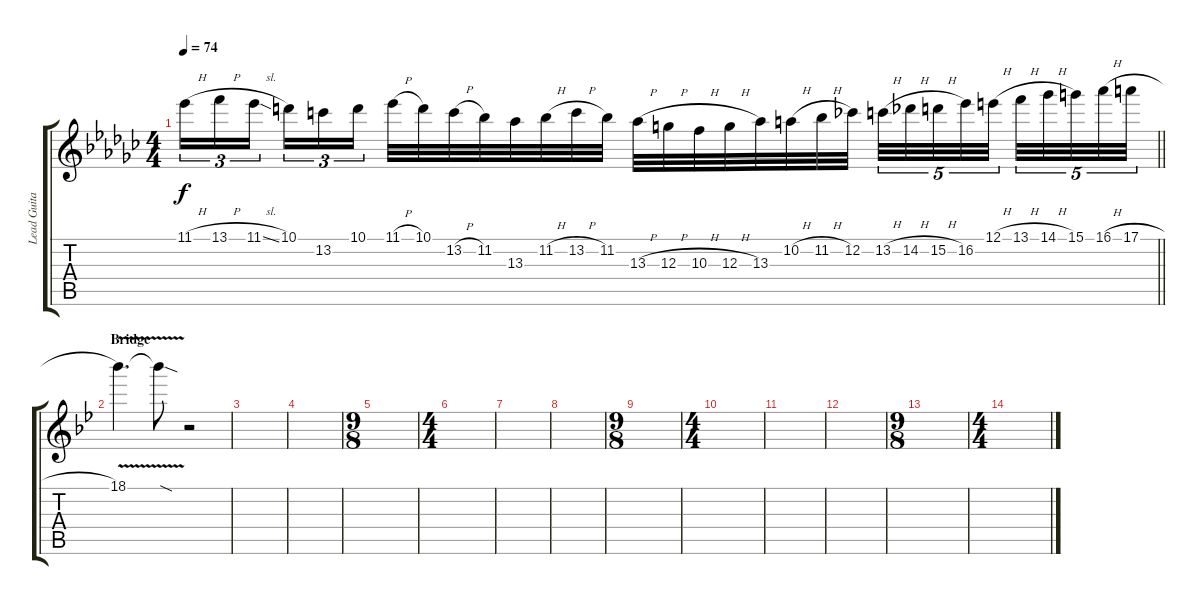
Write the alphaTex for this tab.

\track ("Lead Guitar" "Lead Guita") {instrument distortionguitar}
\staff {score tabs}
\tuning (E4 B3 G3 D3 A2 E2) {hide}
\ts (4 4)
\tempo 74
\clef g2
\barLineRight lightlight
\ks ebminor
11.1{h}.16{tu (3 2) dy f} 13.1{h}.16{tu (3 2)} 11.1{sl}.16{tu (3 2) beam splitsecondary} 10.1.16{tu (3 2)} 13.2.16{tu (3 2)} 10.1.16{tu (3 2)} 11.1{h}.32 10.1.32 13.2{h}.32 11.2.32 13.3.32 11.2{h}.32 13.2{h}.32 11.2.32 13.3{h}.32 12.3{h}.32 10.3{h}.32 12.3{h}.32 13.3.32 10.2{h}.32 11.2{h}.32 12.2.32 13.2{h}.32{tu (5 4)} 14.2{h}.32{tu (5 4)} 15.2{h}.32{tu (5 4)} 16.2.32{tu (5 4)} 12.1{h}.32{tu (5 4) beam splitsecondary} 13.1{h}.32{tu (5 4)} 14.1{h}.32{tu (5 4)} 15.1.32{tu (5 4)} 16.1{h}.32{tu (5 4)} 17.1{h}.32{tu (5 4)} |
\section ("" "Bridge")
\ks gminor
18.1{v}.4{d} 18.1{sod t}.8 r.2 |
|
|
\ts (9 8)
|
\ts (4 4)
|
|
|
\ts (9 8)
|
\ts (4 4)
|
|
|
\ts (9 8)
|
\ts (4 4)
